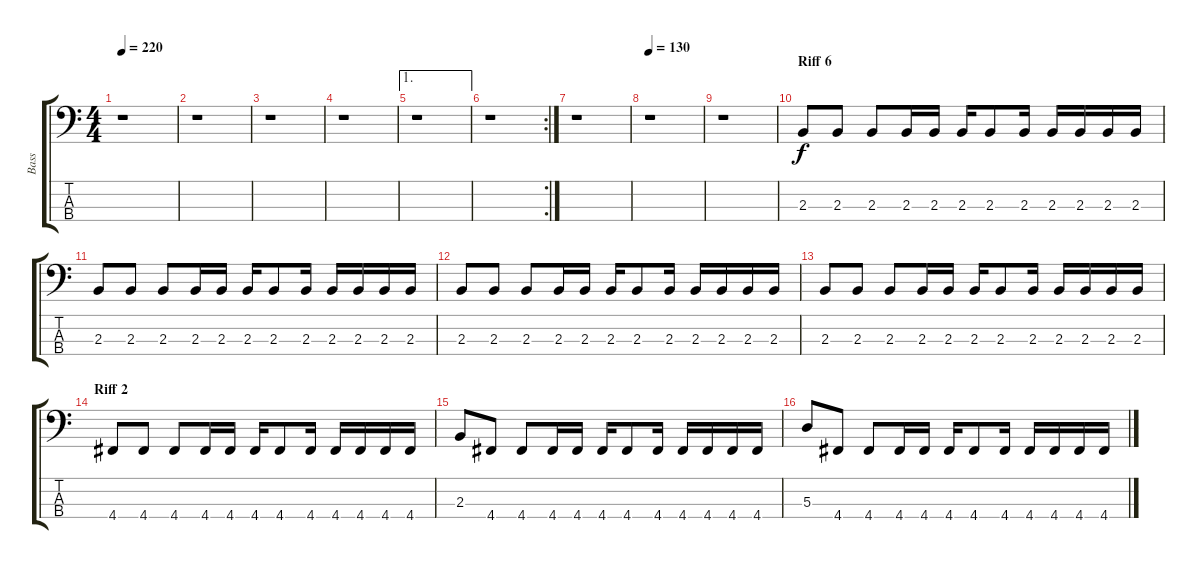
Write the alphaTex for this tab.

\track ("Bass" "Bass") {instrument electricbassfinger}
\staff {score tabs}
\tuning (G2 D2 A1 D1) {hide}
\ts (4 4)
\tempo 220
\clef f4
\ks c
r.1{dy f} |
r.1 |
r.1 |
r.1 |
\ae 1
r.1 |
\rc 2
r.1 |
r.1 |
\tempo 130
r.1 |
r.1 |
\section ("" "Riff 6")
2.3.8 2.3.8 2.3.8 2.3.16 2.3.16 2.3.16 2.3.8 2.3.16 2.3.16 2.3.16 2.3.16 2.3.16 |
2.3.8 2.3.8 2.3.8 2.3.16 2.3.16 2.3.16 2.3.8 2.3.16 2.3.16 2.3.16 2.3.16 2.3.16 |
2.3.8 2.3.8 2.3.8 2.3.16 2.3.16 2.3.16 2.3.8 2.3.16 2.3.16 2.3.16 2.3.16 2.3.16 |
2.3.8 2.3.8 2.3.8 2.3.16 2.3.16 2.3.16 2.3.8 2.3.16 2.3.16 2.3.16 2.3.16 2.3.16 |
\section ("" "Riff 2")
4.4.8 4.4.8 4.4.8 4.4.16 4.4.16 4.4.16 4.4.8 4.4.16 4.4.16 4.4.16 4.4.16 4.4.16 |
2.3.8 4.4.8 4.4.8 4.4.16 4.4.16 4.4.16 4.4.8 4.4.16 4.4.16 4.4.16 4.4.16 4.4.16 |
5.3.8 4.4.8 4.4.8 4.4.16 4.4.16 4.4.16 4.4.8 4.4.16 4.4.16 4.4.16 4.4.16 4.4.16
